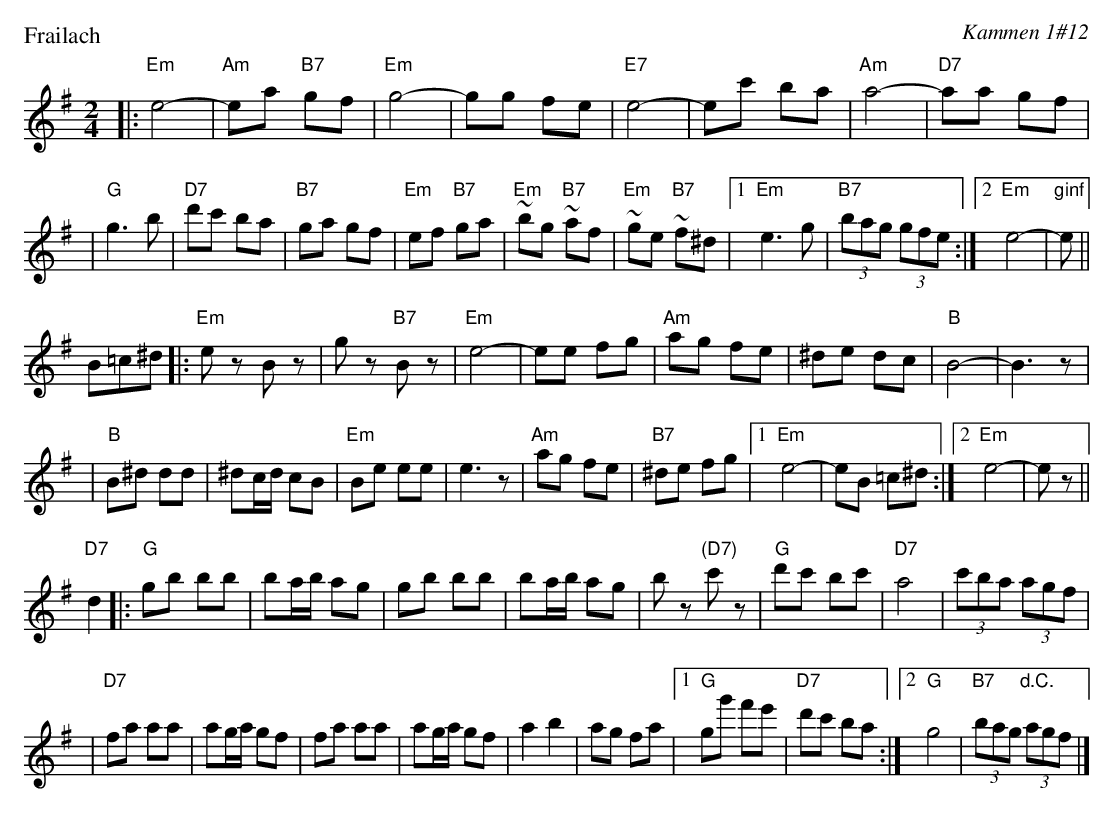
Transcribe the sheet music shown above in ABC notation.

X:1
P: Frailach
O: Kammen 1#12
M: 2/4
L: 1/8
K: Em
|: "Em"e4- | "Am"ea "B7"gf | "Em"g4- | gg fe \
| "E7"e4- | ec' ba | "Am"a4- | "D7"aa gf |
| "G"g3 b | "D7"d'c' ba | "B7"ga gf | "Em"ef "B7"ga \
| "Em"~bg "B7"~af | "Em"~ge "B7"~f^d |1 "Em"e3 g | "B7"(3bag (3gfe :|2 "Em"e4- | "ginf"e ||
B=c^d \
|: "Em"ez Bz | gz "B7"Bz | "Em"e4- | ee fg \
| "Am"ag fe | ^de dc | "B"B4- | B3z |
| "B"B^d dd | ^dc/d/ cB | "Em"Be ee | e3z \
| "Am"ag fe | "B7"^de fg |1 "Em"e4- | eB =c^d :|2 "Em"e4- | ez ||
"D7"d2 \
|: "G"gb bb | ba/b/ ag | gb bb | ba/b/ ag \
| bz "(D7)"c'z | "G"d'c' bc' | "D7"a4 | (3c'ba (3agf |
| "D7"fa aa | ag/a/ gf | fa aa | ag/a/ gf \
| a2 b2 | ag fa |1 "G"gg' f'e' | "D7"d'c' ba :|2 "G"g4 | "B7"(3bag "d.C."(3agf |]
